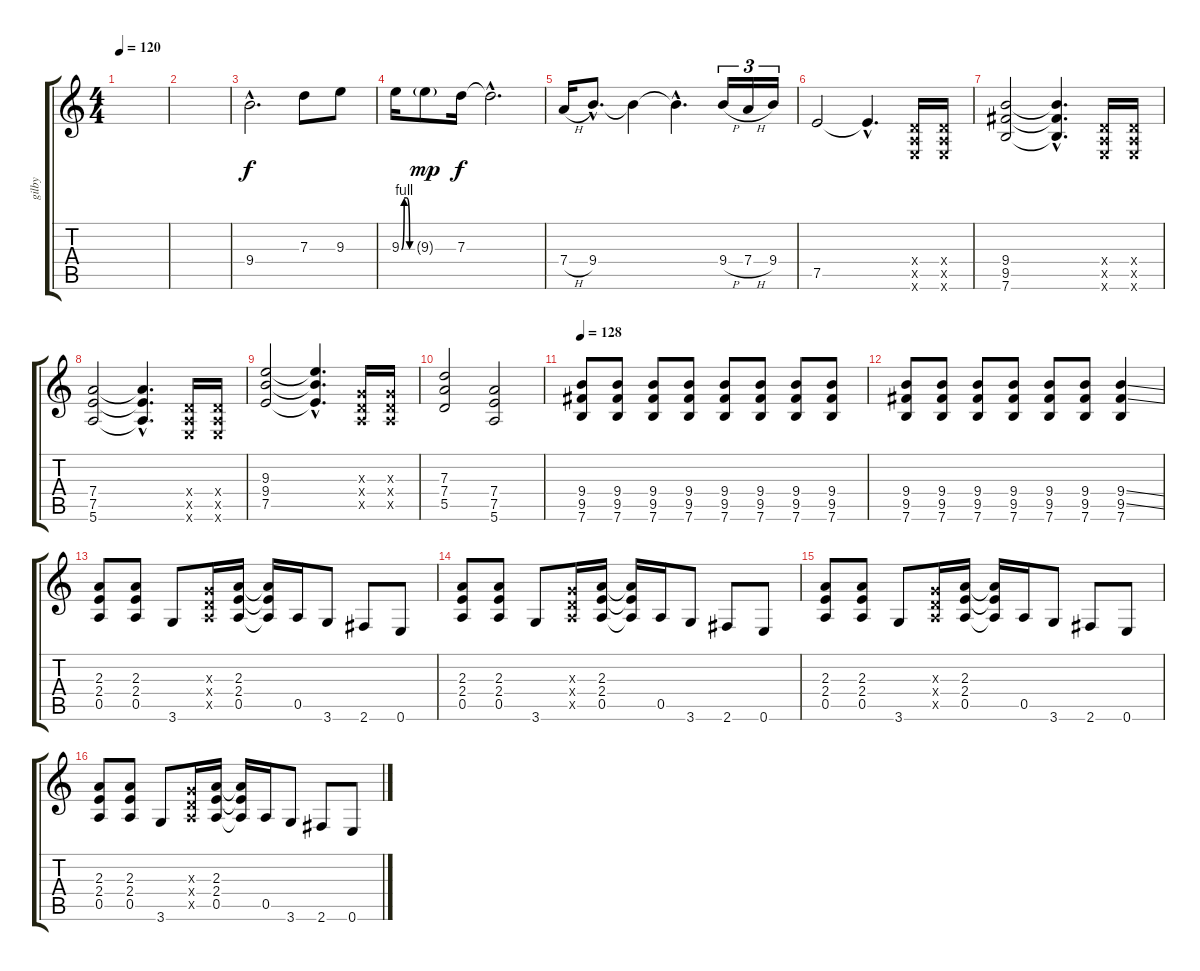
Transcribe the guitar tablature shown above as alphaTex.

\track ("gilby" "gilby") {instrument overdrivenguitar}
\staff {score tabs}
\tuning (E4 B3 G3 D3 A2 E2) {hide}
\ts (4 4)
\tempo 120
\clef g2
\ks c
|
|
9.4{hac}.2{d} 7.3.8 9.3.8 |
9.3{be (custom 0 0 15 4 30 4 45 0 60 0)}.16 9.3{g}.8{dy mp} 7.3.16{dy f} 7.3{hac t}.2{d} |
7.4{h}.16 9.4{hac}.8{d} 9.4{t}.4 9.4{hac t}.4{d} 9.4{h}.16{tu (3 2)} 7.4{h}.16{tu (3 2)} 9.4.16{tu (3 2)} |
7.5.2 7.5{hac t}.4{d} (0.4{x} 0.5{x} 0.6{x}).16 (0.4{x} 0.5{x} 0.6{x}).16 |
(9.4 9.5 7.6).2 (9.4{hac t} 9.5{hac t} 7.6{hac t}).4{d} (0.4{x} 0.5{x} 0.6{x}).16 (0.4{x} 0.5{x} 0.6{x}).16 |
(7.4 7.5 5.6).2 (7.4{hac t} 7.5{hac t} 5.6{hac t}).4{d} (0.4{x} 0.5{x} 0.6{x}).16 (0.4{x} 0.5{x} 0.6{x}).16 |
(9.3 9.4 7.5).2 (9.3{hac t} 9.4{hac t} 7.5{hac t}).4{d} (0.3{x} 0.4{x} 0.5{x}).16 (0.3{x} 0.4{x} 0.5{x}).16 |
(7.3 7.4 5.5).2 (7.4 7.5 5.6).2 |
\tempo 128
(9.4 9.5 7.6).8 (9.4 9.5 7.6).8 (9.4 9.5 7.6).8 (9.4 9.5 7.6).8 (9.4 9.5 7.6).8 (9.4 9.5 7.6).8 (9.4 9.5 7.6).8 (9.4 9.5 7.6).8 |
(9.4 9.5 7.6).8 (9.4 9.5 7.6).8 (9.4 9.5 7.6).8 (9.4 9.5 7.6).8 (9.4 9.5 7.6).8 (9.4 9.5 7.6).8 (9.4{ss} 9.5{ss} 7.6).4 |
(2.3 2.4 0.5).8 (2.3 2.4 0.5).8 3.6.8 (0.3{x} 0.4{x} 0.5{x}).16 (2.3 2.4 0.5).16 (2.3{t} 2.4{t} 0.5{t}).16 0.5.16 3.6.8 2.6.8 0.6.8 |
(2.3 2.4 0.5).8 (2.3 2.4 0.5).8 3.6.8 (0.3{x} 0.4{x} 0.5{x}).16 (2.3 2.4 0.5).16 (2.3{t} 2.4{t} 0.5{t}).16 0.5.16 3.6.8 2.6.8 0.6.8 |
(2.3 2.4 0.5).8 (2.3 2.4 0.5).8 3.6.8 (0.3{x} 0.4{x} 0.5{x}).16 (2.3 2.4 0.5).16 (2.3{t} 2.4{t} 0.5{t}).16 0.5.16 3.6.8 2.6.8 0.6.8 |
(2.3 2.4 0.5).8 (2.3 2.4 0.5).8 3.6.8 (0.3{x} 0.4{x} 0.5{x}).16 (2.3 2.4 0.5).16 (2.3{t} 2.4{t} 0.5{t}).16 0.5.16 3.6.8 2.6.8 0.6.8
